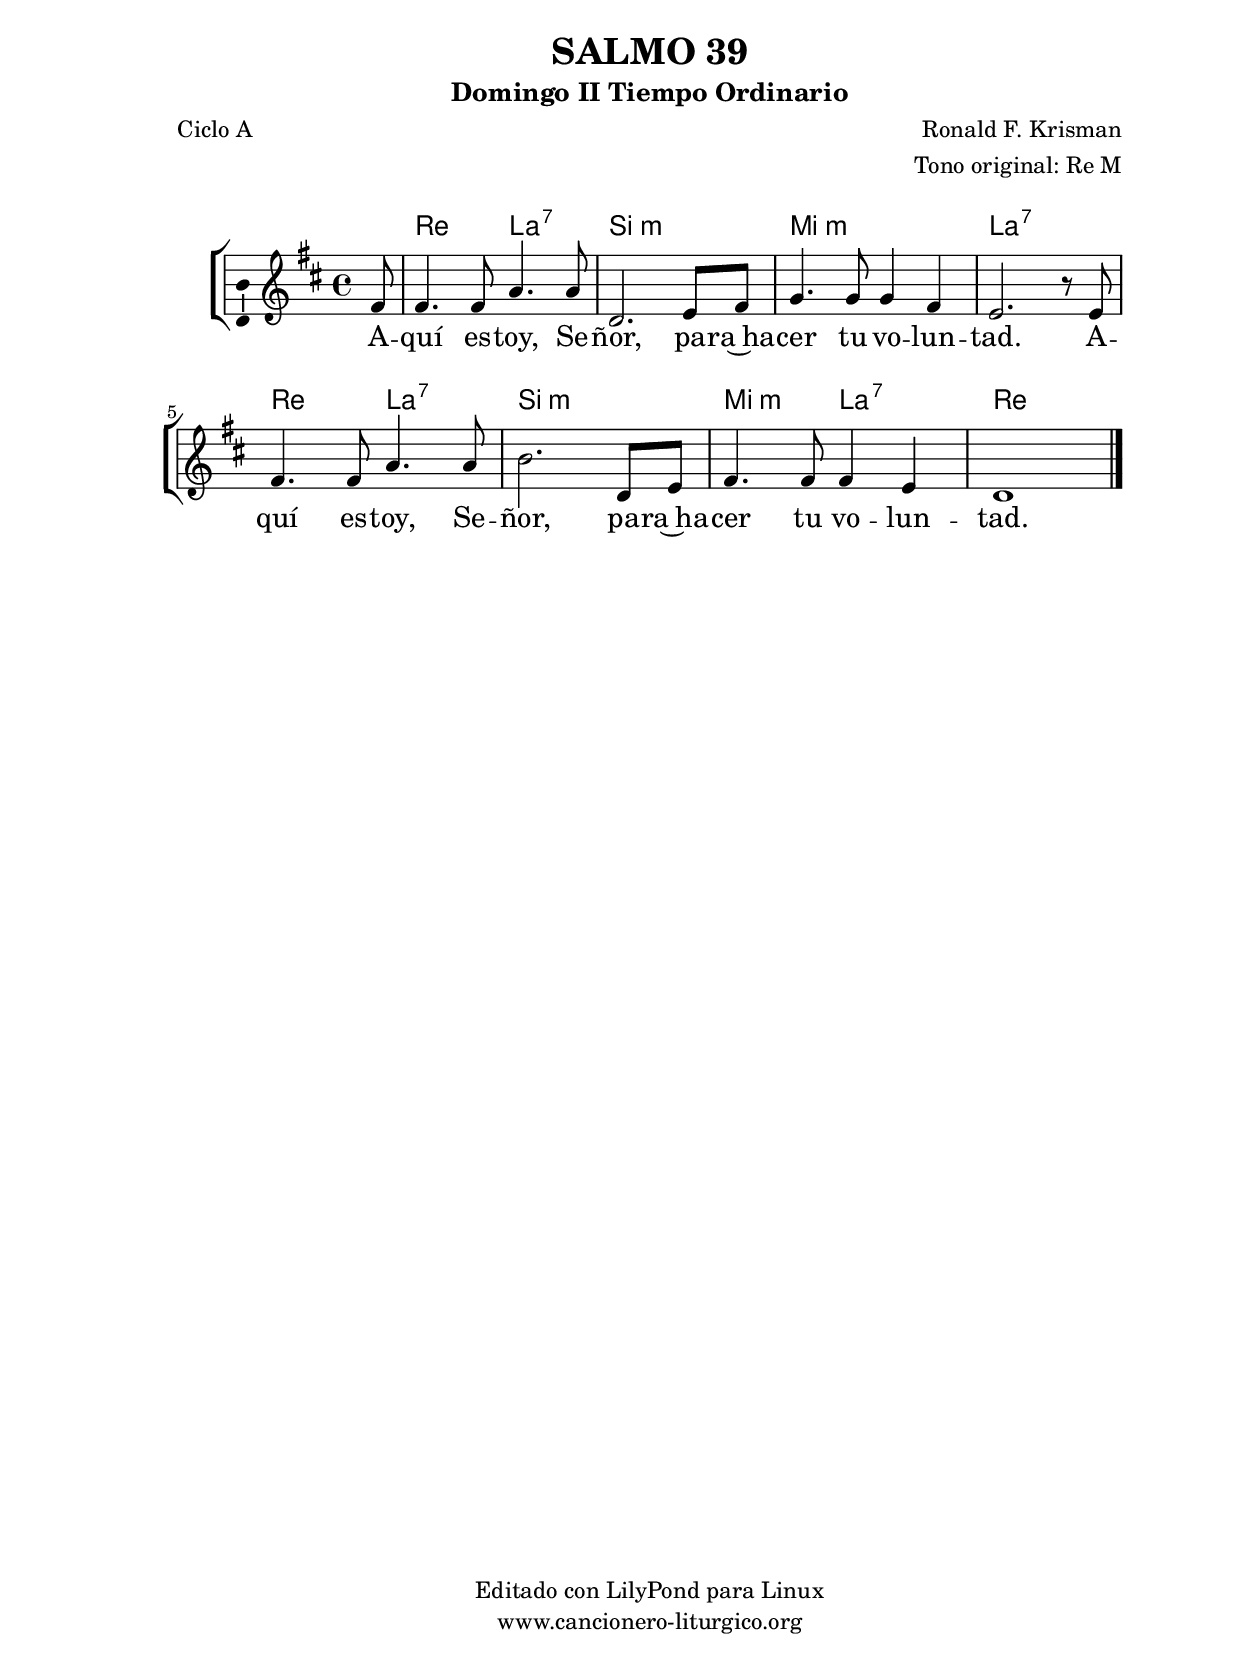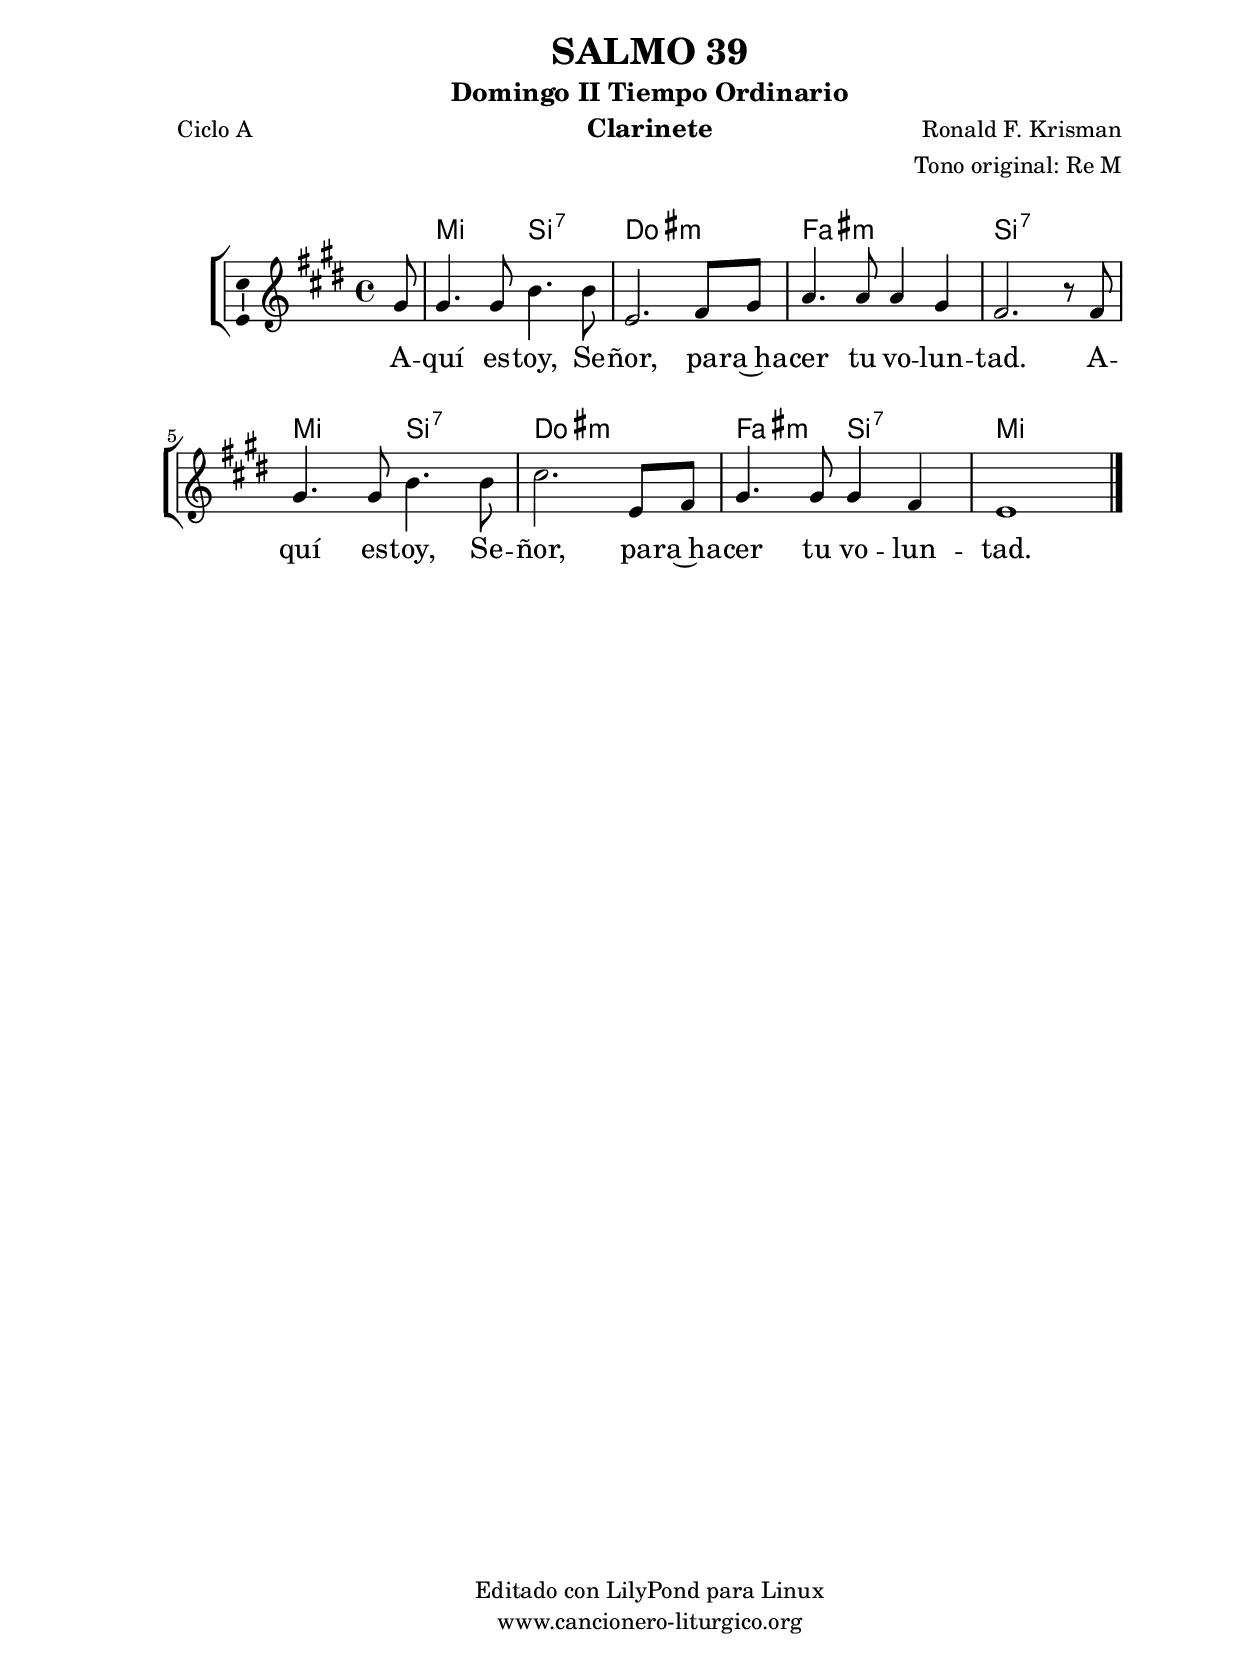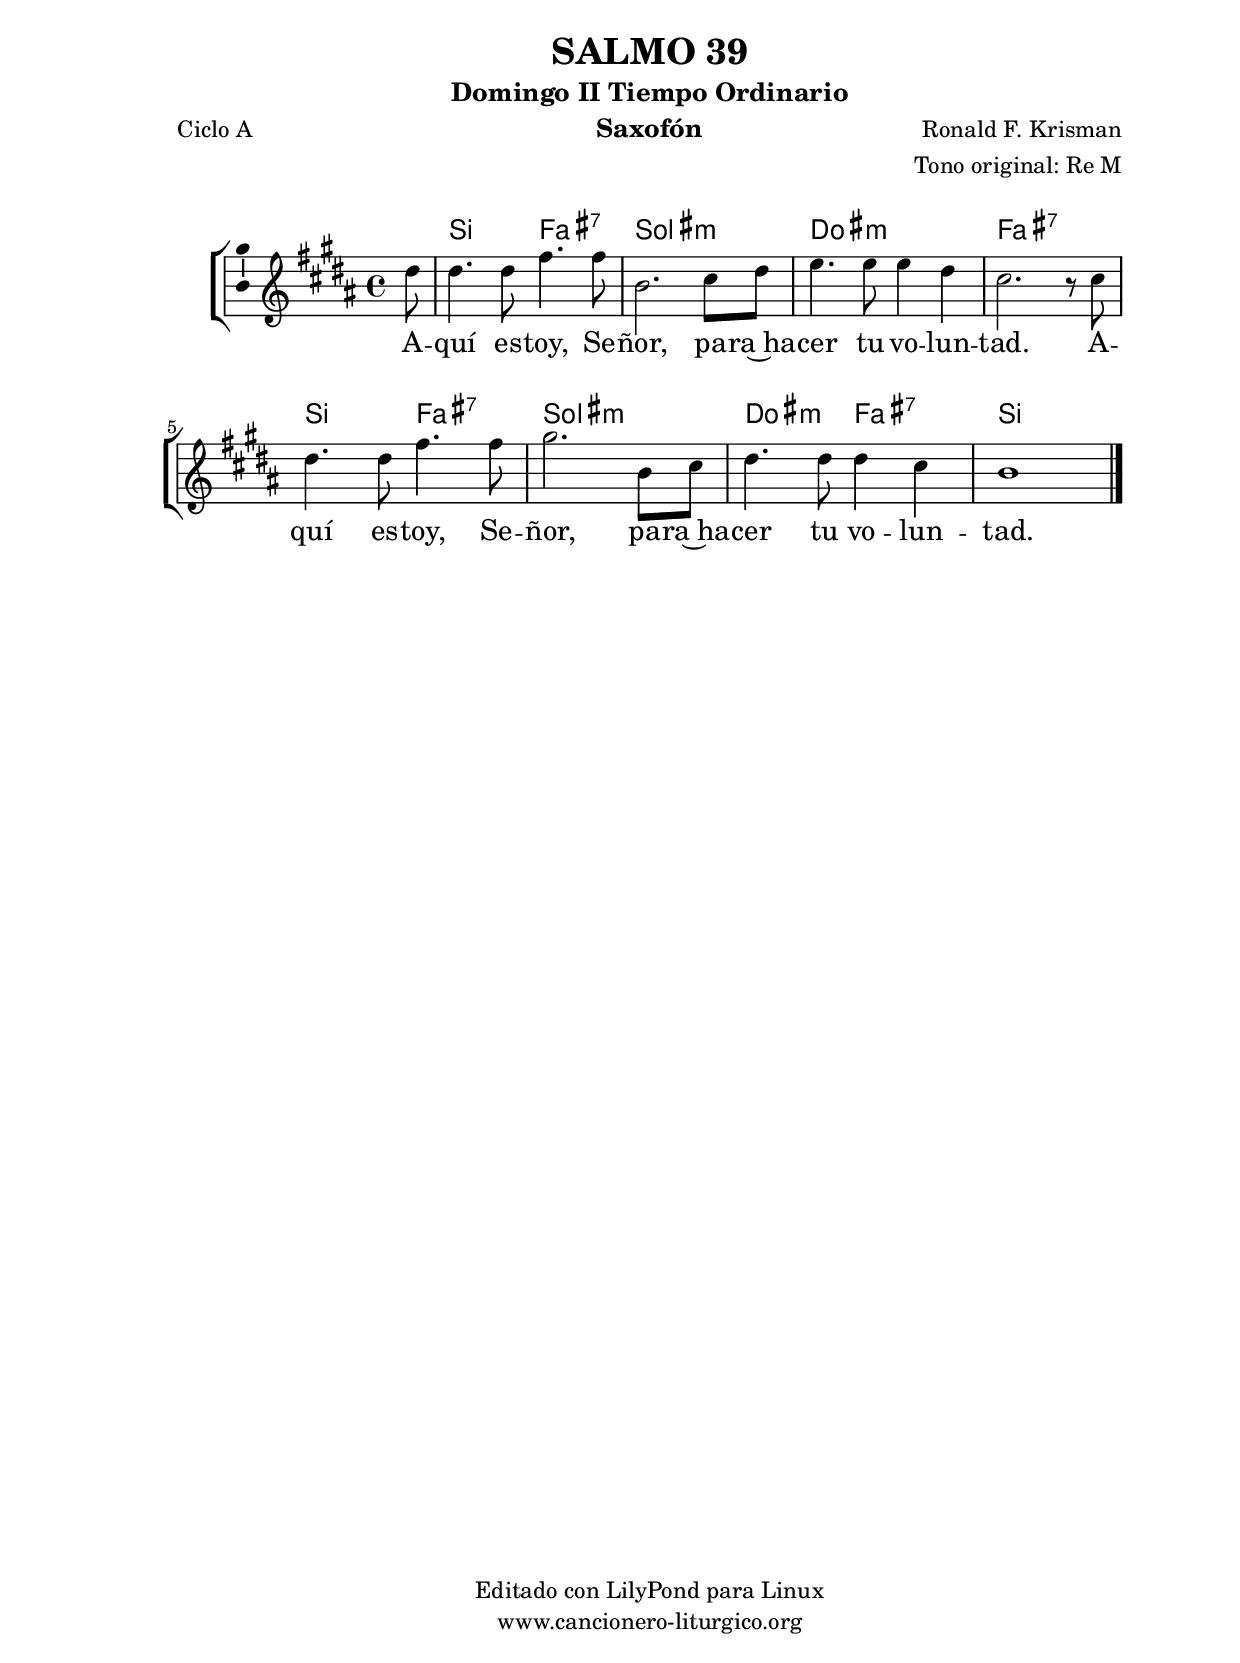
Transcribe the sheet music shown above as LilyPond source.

%
%para convertir .midi en .wav:
%timidity filename.midi -Ow -o finename.wav
%
%
%Para convertir de .wav a .mp3:
%lame -h -m j filename.wav
%
%
%para escuchar el midi:
%timidity nombrefichero.midi
%


%versión de lilypond para la que se ha escrito esta partitura:
\version "2.16.0"

	%Tamaño papel
	#(set-default-paper-size "a4")
	%Tamaño partitura
	#(set-global-staff-size 20)
	%No responde al pulsar sobre una nota
	#(ly:set-option 'point-and-click #f)

%parámetros del encabezamiento:
\header {
	title = "SALMO 39"
	subtitle = "Domingo II Tiempo Ordinario"
	composer = "Ronald F. Krisman"
	poet = "Ciclo A"
	meter = ""
	arranger = "Tono original: Re M"
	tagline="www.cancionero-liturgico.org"
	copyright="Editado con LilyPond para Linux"
	tiempo = "Ordinario"
	usos = "Salmo"
	letra = "Aquí estoy, Señor, para hacer tu voluntad."
	}

%parámetros asociados al papel:
\paper  {
	oddHeaderMarkup = \markup {\fill-line { \on-the-fly #not-first-page \fromproperty #'header:title \on-the-fly #not-first-page \fromproperty #'header:composer }}
	evenHeaderMarkup = \markup {\fill-line { \fromproperty #'header:composer \fromproperty #'header:title }}
	#(set-paper-size "a4")
	print-page-number = ##f
	first-page-number = 1
	print-first-page-number = ##f
%	head-separation = 3.0 \cm
	top-margin = 2.0 \cm
	bottom-margin = 0.5\cm
%%%	bottom-margin = -1.0\cm
	left-margin = 3.0 \cm
	line-width = 16.0 \cm 
	indent = 8\mm
	interscoreline = 2.\mm
	between-system-space = 15\mm
%	para que las partituras no llenen la hoja:
	ragged-bottom = ##t
%	idem para la última hoja:
	ragged-last-bottom = ##f
%	para que las partituras llenen el ancho del papel:
	ragged-last = ##f
	after-title-space = 2.5 \cm
%page-count=1
%system-count=8

	%Flexible Vertical Spacing
%	markup-markup-spacing =
%	#'((basic-distance . 15) (minimum-distance . 15) (padding . 3))
	markup-system-spacing =
	#'((basic-distance . 15) (minimum-distance . 15) (padding . 3))
	system-system-spacing =
	#'((basic-distance . 15) (minimum-distance . 15) (padding . 3))
	score-system-spacing =
	#'((basic-distance . 15) (minimum-distance . 15) (padding . 5))
%	top-system-spacing = % header
%	#'((basic-distance . 8) (minimum-distance . 0) (padding . 3))
%	top-markup-spacing =
%	#'((basic-distance . 20) (minimum-distance . 20) (padding . 3))
	last-bottom-spacing = % footer
	#'((basic-distance . 5) (minimum-distance . 5) (padding . 3))
%	score-markup-spacing =
%	#'((basic-distance . 16) (minimum-distance . 13) (padding . 3))

	}


%parámetros que afectan a toda la partitura:
global =  {
	%clave de sol (G):
	\clef G
	%armadura:
%	\transpose bes c'
	\key d \major
	\tempo 4=100
	\set Score.tempoHideNote = ##t
	}


acordes = {
	\italianChords
	\chordmode {
%	\transpose bes c'
{

s8
d2 a:7 b1:m e:m a:7
d2 a:7 b1:m e2:m a:7 d1

	}
	}
}

melodia = 
%	\transpose bes c'
{
	\relative c'{

	\time 4/4

\partial8
fis8
fis4. fis8 a4. a8
d,2. e8 fis
g4. g8 g4 fis
e2. r8 e8
fis4. fis8 a4. a8
b2. d,8 e
fis4. fis8 fis4 e
d1

	\bar "|."
	}
	}


texto = \lyricmode {
A -- quí es -- toy, Se -- ñor, pa -- ra~ha -- cer tu vo -- lun -- tad.
A -- quí es -- toy, Se -- ñor, pa -- ra~ha -- cer tu vo -- lun -- tad.
	}


acordesStaff = \context ChordNames = acordesStaff <<
	\set chordChanges = ##t
	\acordes
	>>


vozStaff = \context Voice = vozStaff
\with {\consists "Ambitus_engraver"}
<<
%	\set Staff.instrumentName = ""
%	\set Staff.shortInstrumentName = ""
%	\set Staff.midiInstrument = #"clarinet"
%	\set Staff.midiInstrument = #"cello"
%	\set Staff.midiInstrument = #"flute"
	\set Staff.midiInstrument = #"electric guitar (jazz)"
%	\set Staff.midiInstrument = #"english horn"
%	\set Staff.midiInstrument = #"violin"
%	\set Staff.midiInstrument = #"glockenspiel"
	\set Staff.midiMinimumVolume = #0.7
	\set Staff.midiMaximumVolume = #0.9
	\global
	\melodia
	>>


textoStaff = \context Lyrics = textoStaff <<
	\lyricsto vozStaff \texto
	>>

\book {
	\score {
		\context ChoirStaff {
			\override StaffGroup.SystemStartBracket #'collapse-height = #1
			\override Score.SystemStartBar #'collapse-height = #1
			<<
			\acordesStaff
			\vozStaff
			\textoStaff
			>>
			}
		\layout {
	    		\context {
				\Lyrics
				\override LyricText #'font-size = #2
				}
	   		 \context {
				\Score
				%fontSize = #3
				\override StaffSymbol #'staff-space = #(magstep +3)
				%\override Beam #'thickness = #0.55
				%\override SpacingSpanner #'spacing-increment = #1.0
				%\override Slur #'height-limit = #1.5
				}
			}
		}
	\score {
		\unfoldRepeats
		\context ChoirStaff {
			<<
			\acordesStaff
			\vozStaff
			>>
			}
		\midi {
	  		\context {
	  			\Score
				tempoWholesPerMinute = #(ly:make-moment 70 4)
				}
			}
		}
	}

%Partitura para clarinete
#(define output-suffix "C")
\book {
	\header{
		instrument = "Clarinete"
		}
	\score {
		\context ChoirStaff {
			\override StaffGroup.SystemStartBracket #'collapse-height = #1
			\override Score.SystemStartBar #'collapse-height = #1
\transpose c d
			<<
			\acordesStaff
			\vozStaff
			\textoStaff
			>>
			}
		\layout {
	    		\context {
				\Lyrics
				\override LyricText #'font-size = #2
				}
	   		 \context {
				\Score
				%fontSize = #3
				\override StaffSymbol #'staff-space = #(magstep +3)
				%\override Beam #'thickness = #0.55
				%\override SpacingSpanner #'spacing-increment = #1.0
				%\override Slur #'height-limit = #1.5
				}
			}
		}
	}

%Partitura para saxofón
#(define output-suffix "S")
\book {
	\header{
		instrument = "Saxofón"
		}
	\score {
		\context ChoirStaff {
			\override StaffGroup.SystemStartBracket #'collapse-height = #1
			\override Score.SystemStartBar #'collapse-height = #1
\transpose c a
			<<
			\acordesStaff
			\vozStaff
			\textoStaff
			>>
			}
		\layout {
	    		\context {
				\Lyrics
				\override LyricText #'font-size = #2
				}
	   		 \context {
				\Score
				%fontSize = #3
				\override StaffSymbol #'staff-space = #(magstep +3)
				%\override Beam #'thickness = #0.55
				%\override SpacingSpanner #'spacing-increment = #1.0
				%\override Slur #'height-limit = #1.5
				}
			}
		}
	}

